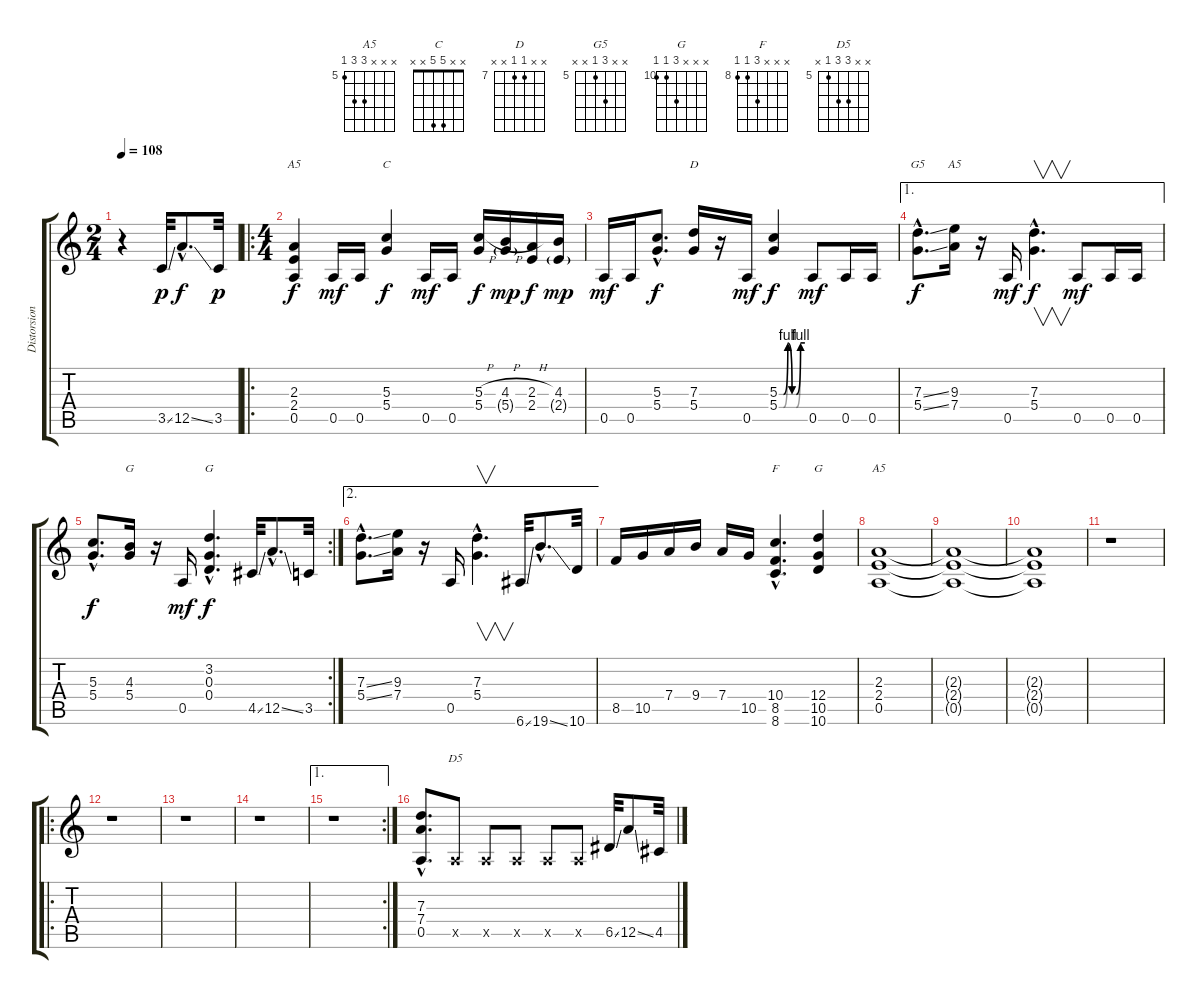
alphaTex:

\track ("Distorsion Guitar" "Distorsion") {instrument acousticguitarsteel}
\staff {score tabs}
\tuning (E4 B3 G3 D3 A2 E2) {hide}
\chord ("A5" x x 2 2 0 x)
\chord ("C" x x 5 5 x x)
\chord ("D" x x 7 7 x x) {firstfret 7}
\chord ("G5" x x 7 5 x x) {firstfret 5}
\chord ("A5" x x 9 7 x x) {firstfret 7}
\chord ("G" x x 4 5 x x)
\chord ("G" x x 0 0 x x)
\chord ("F" x x x 10 8 8) {firstfret 8}
\chord ("G" x x x 12 10 10) {firstfret 10}
\chord ("A5" x x x 7 7 5) {firstfret 5}
\chord ("D5" x x 7 7 5 x) {firstfret 5}
\ts (2 4)
\tempo 108
\clef g2
\ks c
r.4{dy p instrument acousticguitarsteel} 3.5{ss}.32 12.5{ss hac}.8{d dy f} 3.5.32{dy p} |
\ro
\ts (4 4)
(2.3 2.4 0.5).4{ch "A5" dy f} 0.5.16{dy mf} 0.5.16 (5.3 5.4).4{ch "C" dy f} 0.5.16{dy mf} 0.5.16 (5.3{h} 5.4).16{dy f} (4.3{h} 5.4{g}).16{dy mp} (2.3{h} 2.4).16{dy f} (4.3 2.4{g}).16{dy mp} |
0.5.16{dy mf} 0.5.16 (5.3{hac} 5.4{hac}).8{d dy f} (7.3 5.4).16{ch "D"} r.16 0.5.16{dy mf} (5.3{be (custom 0 0 10 0 20 4 30 0 40 0 50 4 60 4)} 5.4{be (custom 0 0 10 0 20 4 30 0 40 0 50 4 60 4)}).4{dy f} 0.5.8{dy mf} 0.5.16 0.5.16 |
\ae 1
(7.3{ss hac} 5.4{ss hac}).8{d ch "G5" dy f} (9.3 7.4).16{ch "A5"} r.16 0.5.16{dy mf} (7.3{hac} 5.4{hac}).4{v d dy f} 0.5.8{dy mf} 0.5.16 0.5.16 |
\rc 2
(5.3{hac} 5.4{hac}).8{d dy f} (4.3 5.4).16{ch "G"} r.16 0.5.16{dy mf} (3.2{hac} 0.3{hac} 0.4{hac}).4{d ch "G" dy f} 4.5{ss}.32 12.5{ss hac}.8{d} 3.5.32 |
\ae 2
(7.3{ss hac} 5.4{ss hac}).8{d} (9.3 7.4).16 r.16 0.5.16 (7.3{hac} 5.4{hac}).4{v d} 6.6{ss}.32 19.6{ss hac}.8{d} 10.6.32 |
8.5.16 10.5.16 7.4.16 9.4.16 7.4.16 10.5.16 (10.4{hac} 8.5{hac} 8.6{hac}).4{d ch "F"} (12.4 10.5 10.6).4{ch "G"} |
(2.3 2.4 0.5).1{ch "A5"} |
(2.3{t} 2.4{t} 0.5{t}).1 |
(2.3{t} 2.4{t} 0.5{t}).1 |
r.1 |
\ro
r.1 |
r.1 |
r.1 |
\ae 1
\rc 2
r.1 |
(7.3{hac} 7.4{hac} 0.5{hac}).8{d} 0.5{x}.8{ch "D5"} 0.5{x}.8 0.5{x}.8 0.5{x}.8 0.5{x}.8 6.5{ss}.32 12.5{ss}.8 4.5.32
